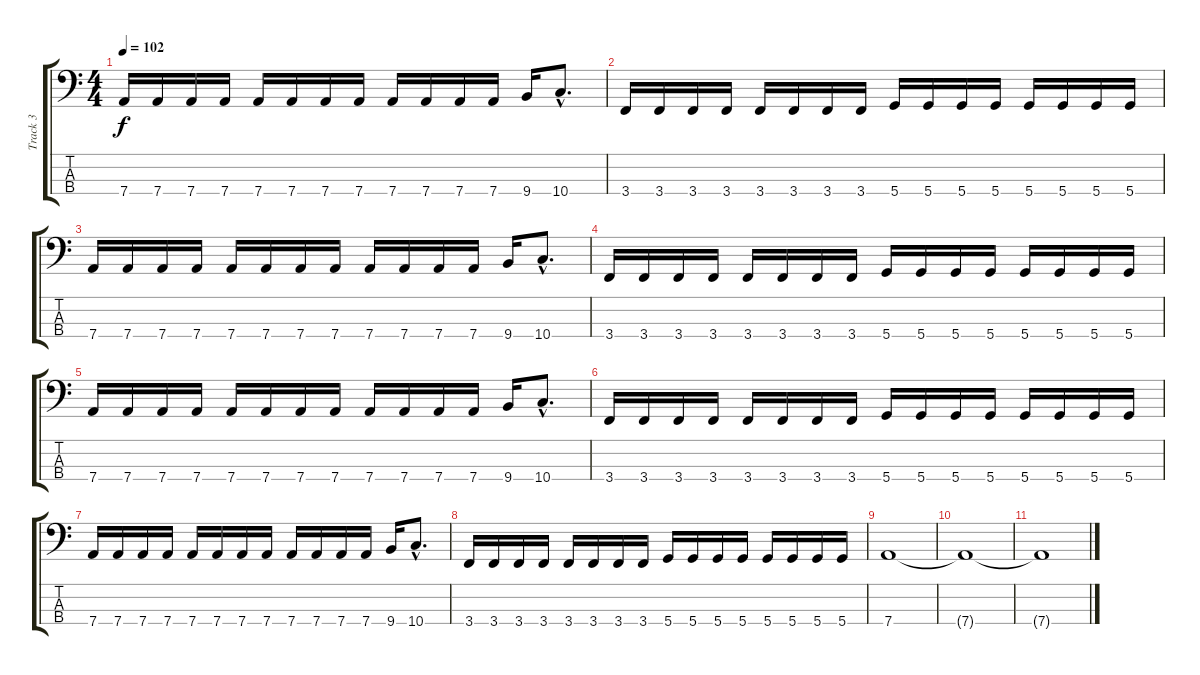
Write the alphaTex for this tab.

\track ("Track 3" "Track 3") {instrument electricbasspick}
\staff {score tabs}
\tuning (G2 D2 A1 D1) {hide}
\ts (4 4)
\tempo 102
\clef f4
\ks c
7.4.16{dy f} 7.4.16 7.4.16 7.4.16 7.4.16 7.4.16 7.4.16 7.4.16 7.4.16 7.4.16 7.4.16 7.4.16 9.4.16 10.4{hac}.8{d} |
3.4.16 3.4.16 3.4.16 3.4.16 3.4.16 3.4.16 3.4.16 3.4.16 5.4.16 5.4.16 5.4.16 5.4.16 5.4.16 5.4.16 5.4.16 5.4.16 |
7.4.16 7.4.16 7.4.16 7.4.16 7.4.16 7.4.16 7.4.16 7.4.16 7.4.16 7.4.16 7.4.16 7.4.16 9.4.16 10.4{hac}.8{d} |
3.4.16 3.4.16 3.4.16 3.4.16 3.4.16 3.4.16 3.4.16 3.4.16 5.4.16 5.4.16 5.4.16 5.4.16 5.4.16 5.4.16 5.4.16 5.4.16 |
7.4.16 7.4.16 7.4.16 7.4.16 7.4.16 7.4.16 7.4.16 7.4.16 7.4.16 7.4.16 7.4.16 7.4.16 9.4.16 10.4{hac}.8{d} |
3.4.16 3.4.16 3.4.16 3.4.16 3.4.16 3.4.16 3.4.16 3.4.16 5.4.16 5.4.16 5.4.16 5.4.16 5.4.16 5.4.16 5.4.16 5.4.16 |
7.4.16 7.4.16 7.4.16 7.4.16 7.4.16 7.4.16 7.4.16 7.4.16 7.4.16 7.4.16 7.4.16 7.4.16 9.4.16 10.4{hac}.8{d} |
3.4.16 3.4.16 3.4.16 3.4.16 3.4.16 3.4.16 3.4.16 3.4.16 5.4.16 5.4.16 5.4.16 5.4.16 5.4.16 5.4.16 5.4.16 5.4.16 |
7.4.1 |
7.4{t}.1 |
7.4{t}.1
